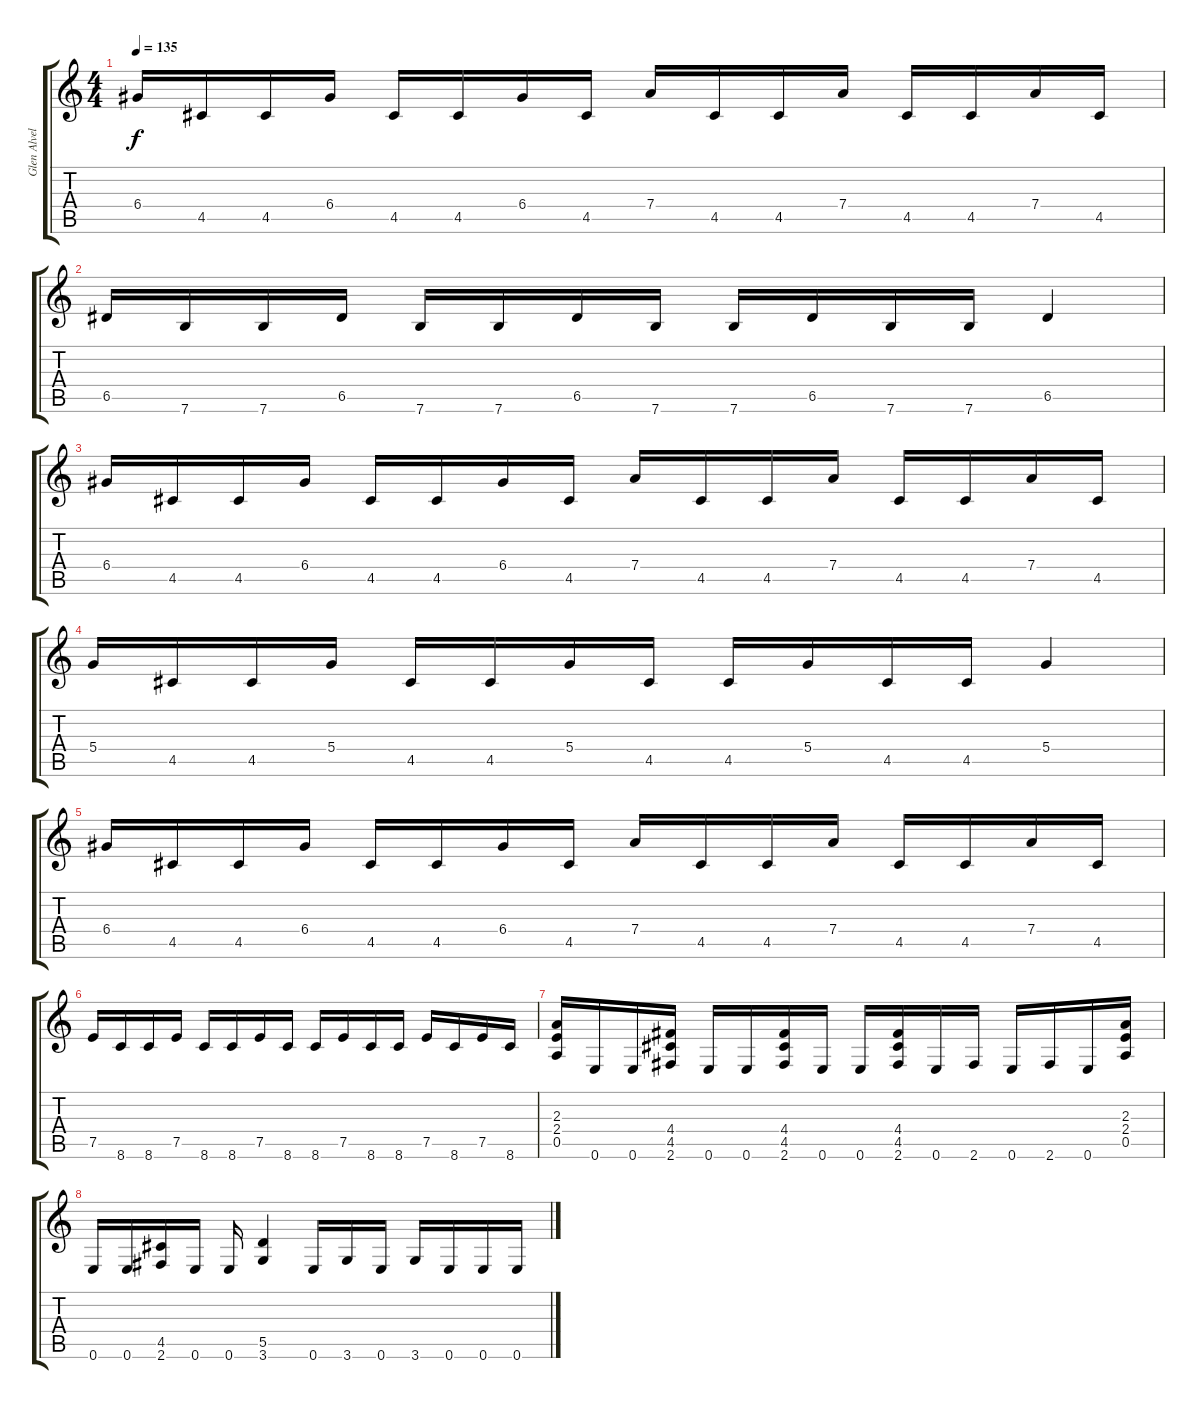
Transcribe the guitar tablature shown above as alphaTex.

\track ("Glen Alvelais" "Glen Alvel") {instrument distortionguitar}
\staff {score tabs}
\tuning (E4 B3 G3 D3 A2 E2) {hide}
\ts (4 4)
\tempo 135
\clef g2
\ks c
6.4.16{dy f} 4.5.16 4.5.16 6.4.16 4.5.16 4.5.16 6.4.16 4.5.16 7.4.16 4.5.16 4.5.16 7.4.16 4.5.16 4.5.16 7.4.16 4.5.16 |
6.5.16 7.6.16 7.6.16 6.5.16 7.6.16 7.6.16 6.5.16 7.6.16 7.6.16 6.5.16 7.6.16 7.6.16 6.5.4 |
6.4.16 4.5.16 4.5.16 6.4.16 4.5.16 4.5.16 6.4.16 4.5.16 7.4.16 4.5.16 4.5.16 7.4.16 4.5.16 4.5.16 7.4.16 4.5.16 |
5.4.16 4.5.16 4.5.16 5.4.16 4.5.16 4.5.16 5.4.16 4.5.16 4.5.16 5.4.16 4.5.16 4.5.16 5.4.4 |
6.4.16 4.5.16 4.5.16 6.4.16 4.5.16 4.5.16 6.4.16 4.5.16 7.4.16 4.5.16 4.5.16 7.4.16 4.5.16 4.5.16 7.4.16 4.5.16 |
7.5.16 8.6.16 8.6.16 7.5.16 8.6.16 8.6.16 7.5.16 8.6.16 8.6.16 7.5.16 8.6.16 8.6.16 7.5.16 8.6.16 7.5.16 8.6.16 |
(2.3 2.4 0.5).16 0.6.16 0.6.16 (4.4 4.5 2.6).16 0.6.16 0.6.16 (4.4 4.5 2.6).16 0.6.16 0.6.16 (4.4 4.5 2.6).16 0.6.16 2.6.16 0.6.16 2.6.16 0.6.16 (2.3 2.4 0.5).16 |
0.6.16 0.6.16 (4.5 2.6).16 0.6.16 0.6.16 (5.5 3.6).4 0.6.16 3.6.16 0.6.16 3.6.16 0.6.16 0.6.16 0.6.16
